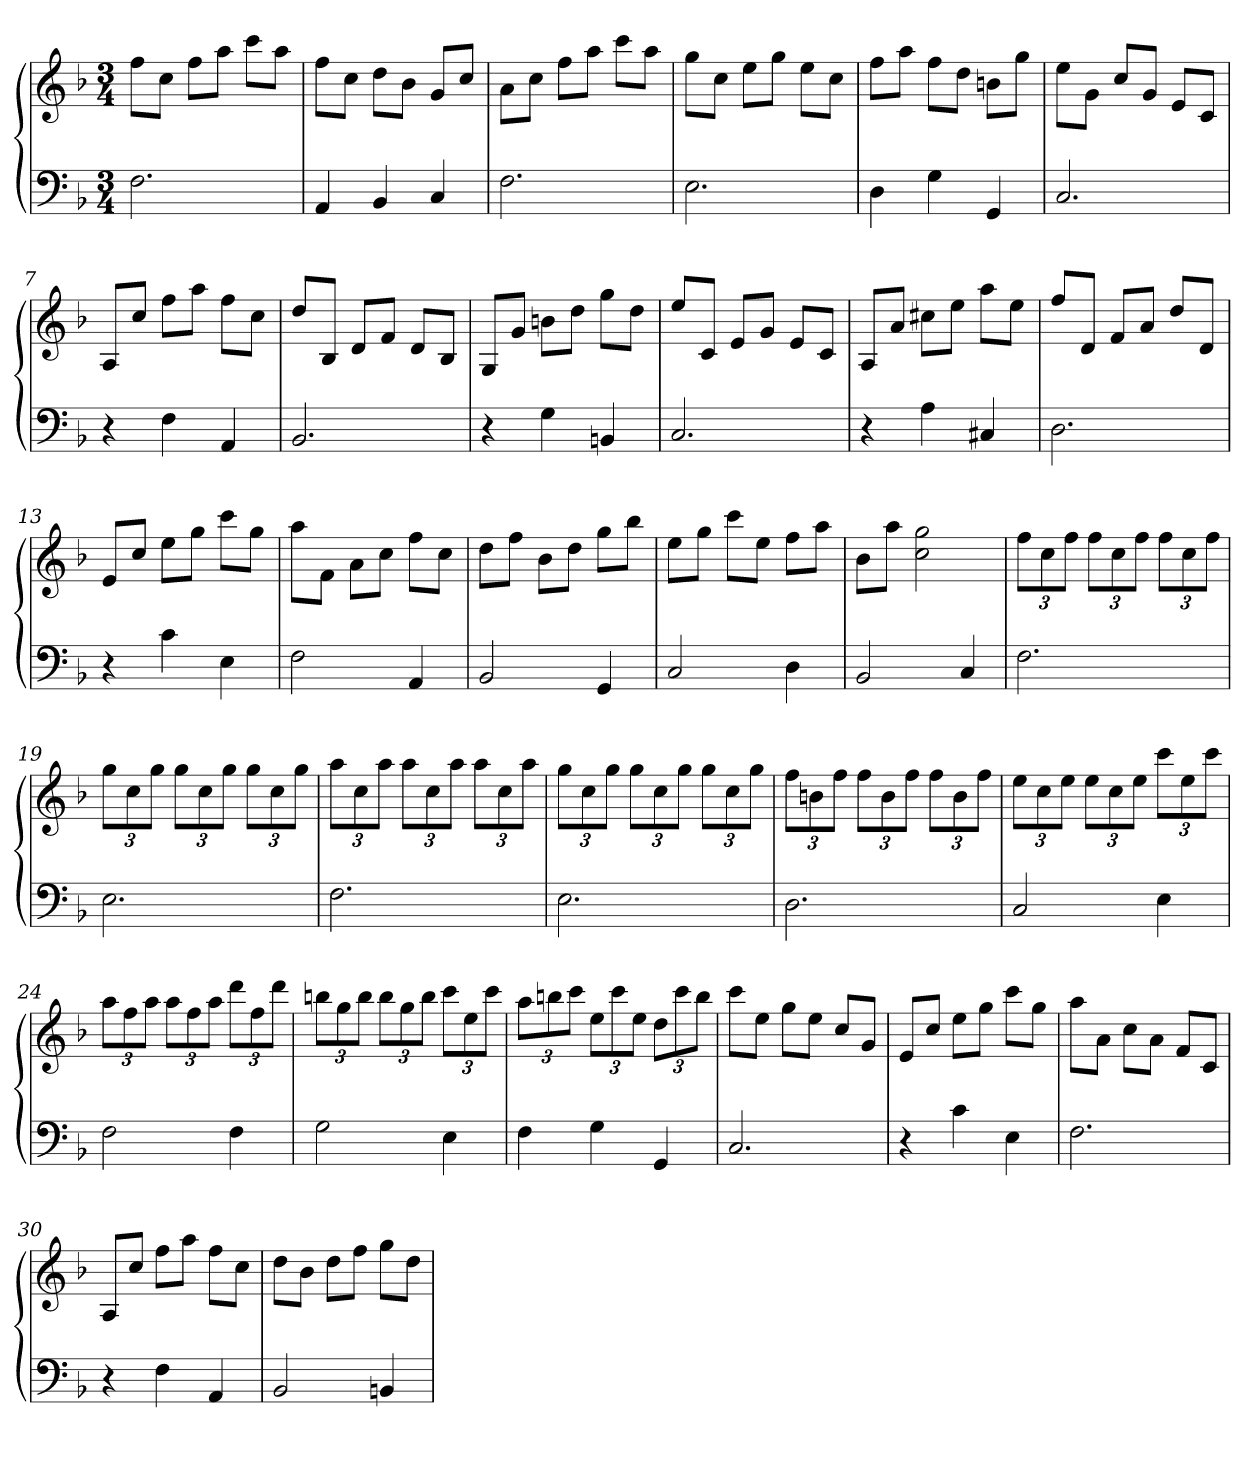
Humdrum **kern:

**kern	**kern
*part1	*part1
*staff2	*staff1
*k[b-]	*k[b-]
*F:	*F:
*M3/4	*M3/4
=1	=1
2.F	8ffL
.	8ccJ
.	8ffL
.	8aaJ
.	8cccL
.	8aaJ
=2	=2
4AA	8ffL
.	8ccJ
4BB-	8ddL
.	8b-J
4C	8gL
.	8ccJ
=3	=3
2.F	8aL
.	8ccJ
.	8ffL
.	8aaJ
.	8cccL
.	8aaJ
=4	=4
2.E	8ggL
.	8ccJ
.	8eeL
.	8ggJ
.	8eeL
.	8ccJ
=5	=5
4D	8ffL
.	8aaJ
4G	8ffL
.	8ddJ
4GG	8bnL
.	8ggJ
=6	=6
2.C	8eeL
.	8gJ
.	8ccL
.	8gJ
.	8eL
.	8cJ
=7	=7
4r	8AL
.	8ccJ
4F	8ffL
.	8aaJ
4AA	8ffL
.	8ccJ
=8	=8
2.BB-	8ddL
.	8B-J
.	8dL
.	8fJ
.	8dL
.	8B-J
=9	=9
4r	8GL
.	8gJ
4G	8bnL
.	8ddJ
4BBn	8ggL
.	8ddJ
=10	=10
2.C	8eeL
.	8cJ
.	8eL
.	8gJ
.	8eL
.	8cJ
=11	=11
4r	8AL
.	8aJ
4A	8cc#XL
.	8eeJ
4C#X	8aaL
.	8eeJ
=12	=12
2.D	8ffL
.	8dJ
.	8fL
.	8aJ
.	8ddL
.	8dJ
=13	=13
4r	8eL
.	8ccJ
4c	8eeL
.	8ggJ
4E	8cccL
.	8ggJ
=14	=14
2F	8aaL
.	8fJ
.	8aL
.	8ccJ
4AA	8ffL
.	8ccJ
=15	=15
2BB-	8ddL
.	8ffJ
.	8b-L
.	8ddJ
4GG	8ggL
.	8bb-J
=16	=16
2C	8eeL
.	8ggJ
.	8cccL
.	8eeJ
4D	8ffL
.	8aaJ
=17	=17
2BB-	8b-L
.	8aaJ
.	2cc 2gg
4C	.
=18	=18
2.F	12ffL
.	12cc
.	12ffJ
.	12ffL
.	12cc
.	12ffJ
.	12ffL
.	12cc
.	12ffJ
=19	=19
2.E	12ggL
.	12cc
.	12ggJ
.	12ggL
.	12cc
.	12ggJ
.	12ggL
.	12cc
.	12ggJ
=20	=20
2.F	12aaL
.	12cc
.	12aaJ
.	12aaL
.	12cc
.	12aaJ
.	12aaL
.	12cc
.	12aaJ
=21	=21
2.E	12ggL
.	12cc
.	12ggJ
.	12ggL
.	12cc
.	12ggJ
.	12ggL
.	12cc
.	12ggJ
=22	=22
2.D	12ffL
.	12bn
.	12ffJ
.	12ffL
.	12b
.	12ffJ
.	12ffL
.	12b
.	12ffJ
=23	=23
2C	12eeL
.	12cc
.	12eeJ
.	12eeL
.	12cc
.	12eeJ
4E	12cccL
.	12ee
.	12cccJ
=24	=24
2F	12aaL
.	12ff
.	12aaJ
.	12aaL
.	12ff
.	12aaJ
4F	12dddL
.	12ff
.	12dddJ
=25	=25
2G	12bbnL
.	12gg
.	12bbJ
.	12bbL
.	12gg
.	12bbJ
4E	12cccL
.	12ee
.	12cccJ
=26	=26
4F	12aaL
.	12bbn
.	12cccJ
4G	12eeL
.	12ccc
.	12eeJ
4GG	12ddL
.	12ccc
.	12bbJ
=27	=27
2.C	8cccL
.	8eeJ
.	8ggL
.	8eeJ
.	8ccL
.	8gJ
=28	=28
4r	8eL
.	8ccJ
4c	8eeL
.	8ggJ
4E	8cccL
.	8ggJ
=29	=29
2.F	8aaL
.	8aJ
.	8ccL
.	8aJ
.	8fL
.	8cJ
=30	=30
4r	8AL
.	8ccJ
4F	8ffL
.	8aaJ
4AA	8ffL
.	8ccJ
=31	=31
2BB-	8ddL
.	8b-J
.	8ddL
.	8ffJ
4BBn	8ggL
.	8ddJ
=	=
*-	*-
